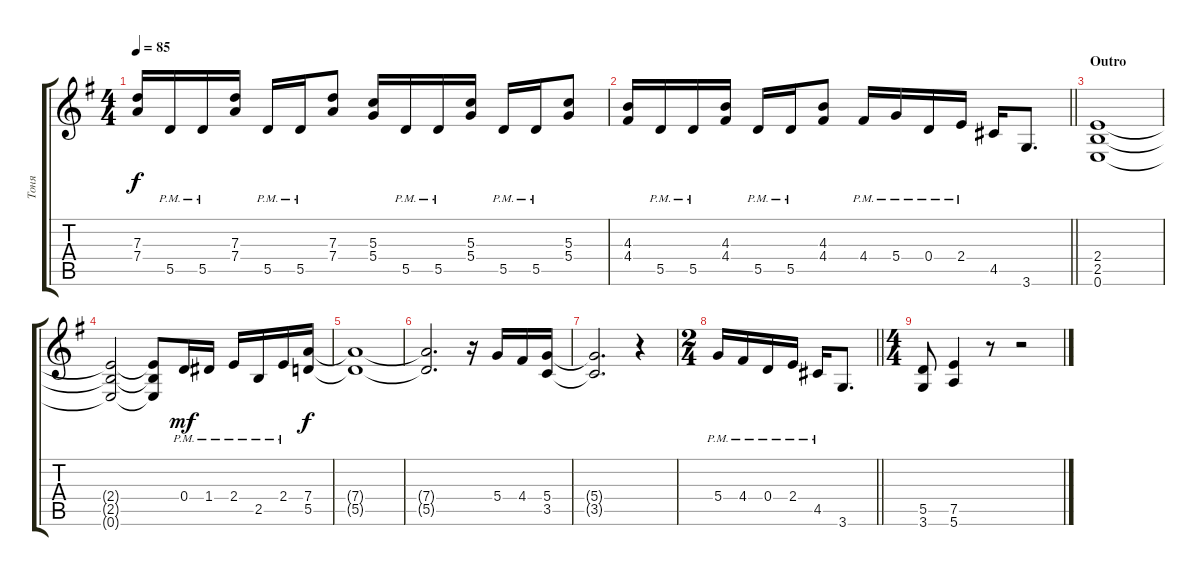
\track ("Тоня" "Тоня") {instrument distortionguitar}
\staff {score tabs}
\tuning (E4 B3 G3 D3 A2 E2) {hide}
\ts (4 4)
\tempo 85
\clef g2
\ks eminor
(7.3 7.4).16{dy f} 5.5{pm}.16 5.5{pm}.16 (7.3 7.4).16 5.5{pm}.16 5.5{pm}.16 (7.3 7.4).8 (5.3 5.4).16 5.5{pm}.16 5.5{pm}.16 (5.3 5.4).16 5.5{pm}.16 5.5{pm}.16 (5.3 5.4).8 |
\barLineRight lightlight
(4.3 4.4).16 5.5{pm}.16 5.5{pm}.16 (4.3 4.4).16 5.5{pm}.16 5.5{pm}.16 (4.3 4.4).8 4.4{pm}.16 5.4{pm}.16 0.4{pm}.16 2.4{pm}.16 4.5.16 3.6.8{d} |
\section ("" "Outro")
(2.4 2.5 0.6).1 |
(2.4{t} 2.5{t} 0.6{t}).2 (2.4{t} 2.5{t} 0.6{t}).8 0.4{pm}.16{dy mf} 1.4{pm}.16 2.4{pm}.16 2.5{pm}.16 2.4{pm}.16 (7.4 5.5).16{dy f} |
(7.4{t} 5.5{t}).1 |
(7.4{t} 5.5{t}).2{d} r.16 5.4.16 4.4.16 (5.4 3.5).16 |
(5.4{t} 3.5{t}).2{d} r.4 |
\ts (2 4)
\barLineRight lightlight
5.4{pm}.16 4.4{pm}.16 0.4{pm}.16 2.4{pm}.16 4.5{pm}.16 3.6.8{d} |
\ts (4 4)
(5.5 3.6).8 (7.5 5.6).4 r.8 r.2
